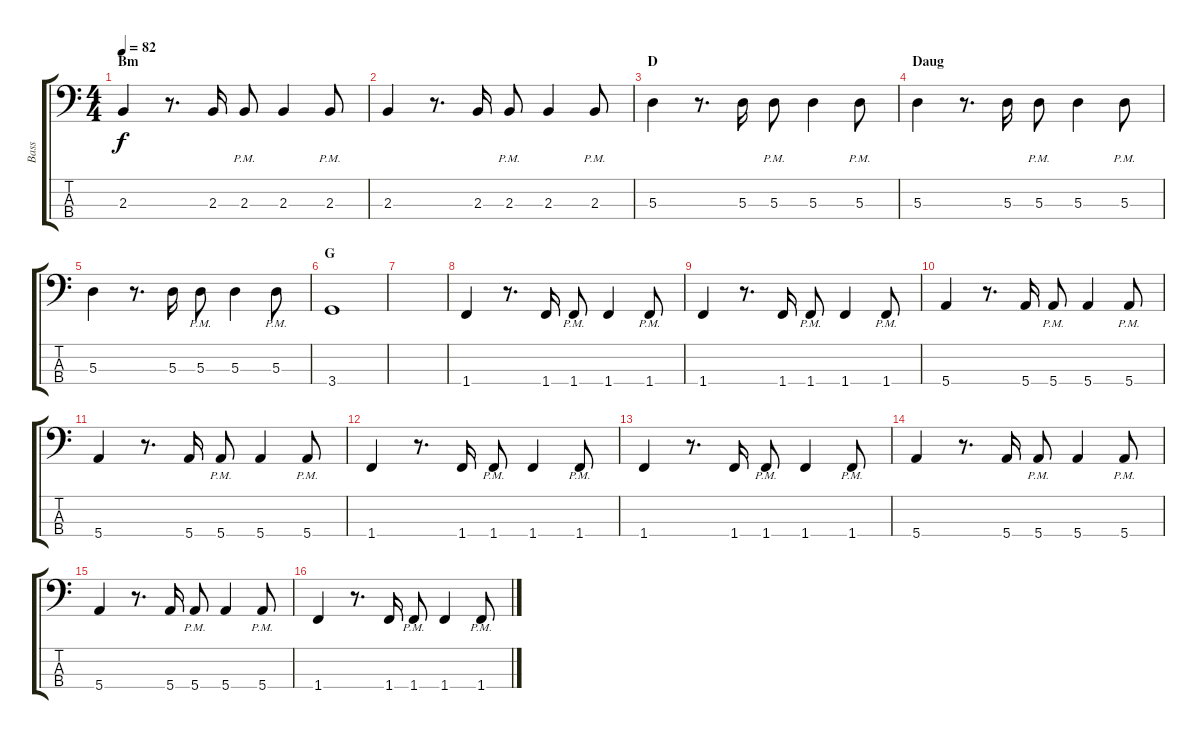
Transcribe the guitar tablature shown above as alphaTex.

\track ("Bass" "Bass") {instrument electricbassfinger}
\staff {score tabs}
\tuning (G2 D2 A1 E1) {hide}
\ts (4 4)
\section ("" "Bm")
\tempo 82
\clef f4
\ks c
2.3.4{dy f} r.8{d} 2.3.16 2.3{pm}.8 2.3.4 2.3{pm}.8 |
2.3.4 r.8{d} 2.3.16 2.3{pm}.8 2.3.4 2.3{pm}.8 |
\section ("" "D")
5.3.4 r.8{d} 5.3.16 5.3{pm}.8 5.3.4 5.3{pm}.8 |
\section ("" "Daug")
5.3.4 r.8{d} 5.3.16 5.3{pm}.8 5.3.4 5.3{pm}.8 |
5.3.4 r.8{d} 5.3.16 5.3{pm}.8 5.3.4 5.3{pm}.8 |
\section ("" "G")
3.4.1 |
|
1.4.4 r.8{d} 1.4.16 1.4{pm}.8 1.4.4 1.4{pm}.8 |
1.4.4 r.8{d} 1.4.16 1.4{pm}.8 1.4.4 1.4{pm}.8 |
5.4.4 r.8{d} 5.4.16 5.4{pm}.8 5.4.4 5.4{pm}.8 |
5.4.4 r.8{d} 5.4.16 5.4{pm}.8 5.4.4 5.4{pm}.8 |
1.4.4 r.8{d} 1.4.16 1.4{pm}.8 1.4.4 1.4{pm}.8 |
1.4.4 r.8{d} 1.4.16 1.4{pm}.8 1.4.4 1.4{pm}.8 |
5.4.4 r.8{d} 5.4.16 5.4{pm}.8 5.4.4 5.4{pm}.8 |
5.4.4 r.8{d} 5.4.16 5.4{pm}.8 5.4.4 5.4{pm}.8 |
1.4.4 r.8{d} 1.4.16 1.4{pm}.8 1.4.4 1.4{pm}.8
